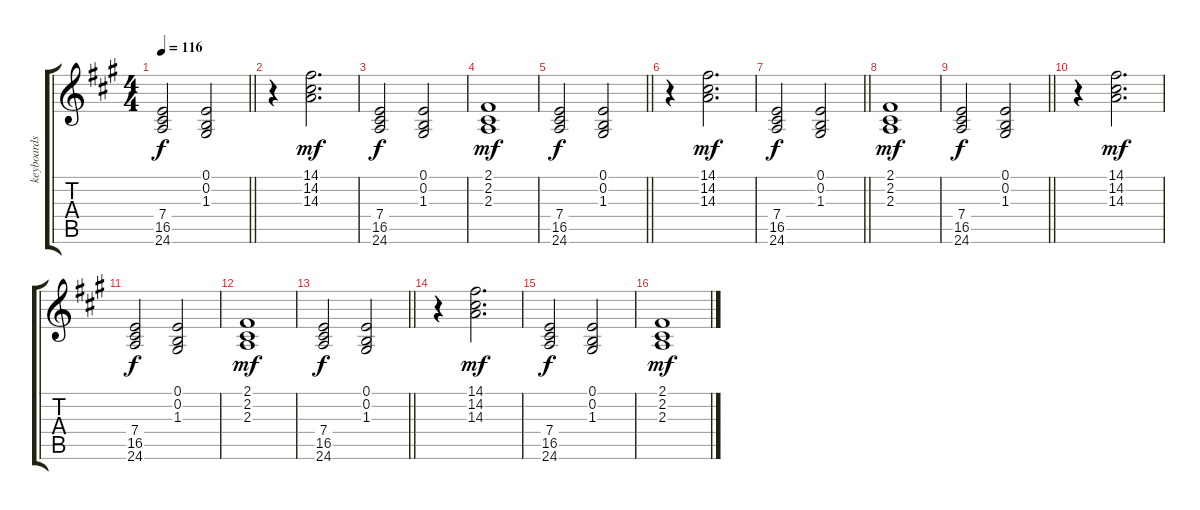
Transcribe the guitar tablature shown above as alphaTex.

\track ("keyboards" "keyboards") {instrument drawbarorgan}
\staff {score tabs}
\tuning (E4 B3 G3 D3 A2 E2) {hide}
\ts (4 4)
\tempo 116
\clef g2
\barLineRight lightlight
\ks a
(7.4 16.5 24.6).2{dy f} (0.1 0.2 1.3).2 |
r.4 (14.1 14.2 14.3).2{d dy mf} |
(7.4 16.5 24.6).2{dy f} (0.1 0.2 1.3).2 |
(2.1 2.2 2.3).1{dy mf} |
\barLineRight lightlight
(7.4 16.5 24.6).2{dy f} (0.1 0.2 1.3).2 |
r.4 (14.1 14.2 14.3).2{d dy mf} |
\barLineRight lightlight
(7.4 16.5 24.6).2{dy f} (0.1 0.2 1.3).2 |
(2.1 2.2 2.3).1{dy mf} |
\barLineRight lightlight
(7.4 16.5 24.6).2{dy f} (0.1 0.2 1.3).2 |
r.4 (14.1 14.2 14.3).2{d dy mf} |
(7.4 16.5 24.6).2{dy f} (0.1 0.2 1.3).2 |
(2.1 2.2 2.3).1{dy mf} |
\barLineRight lightlight
(7.4 16.5 24.6).2{dy f} (0.1 0.2 1.3).2 |
r.4 (14.1 14.2 14.3).2{d dy mf} |
(7.4 16.5 24.6).2{dy f} (0.1 0.2 1.3).2 |
(2.1 2.2 2.3).1{dy mf}
